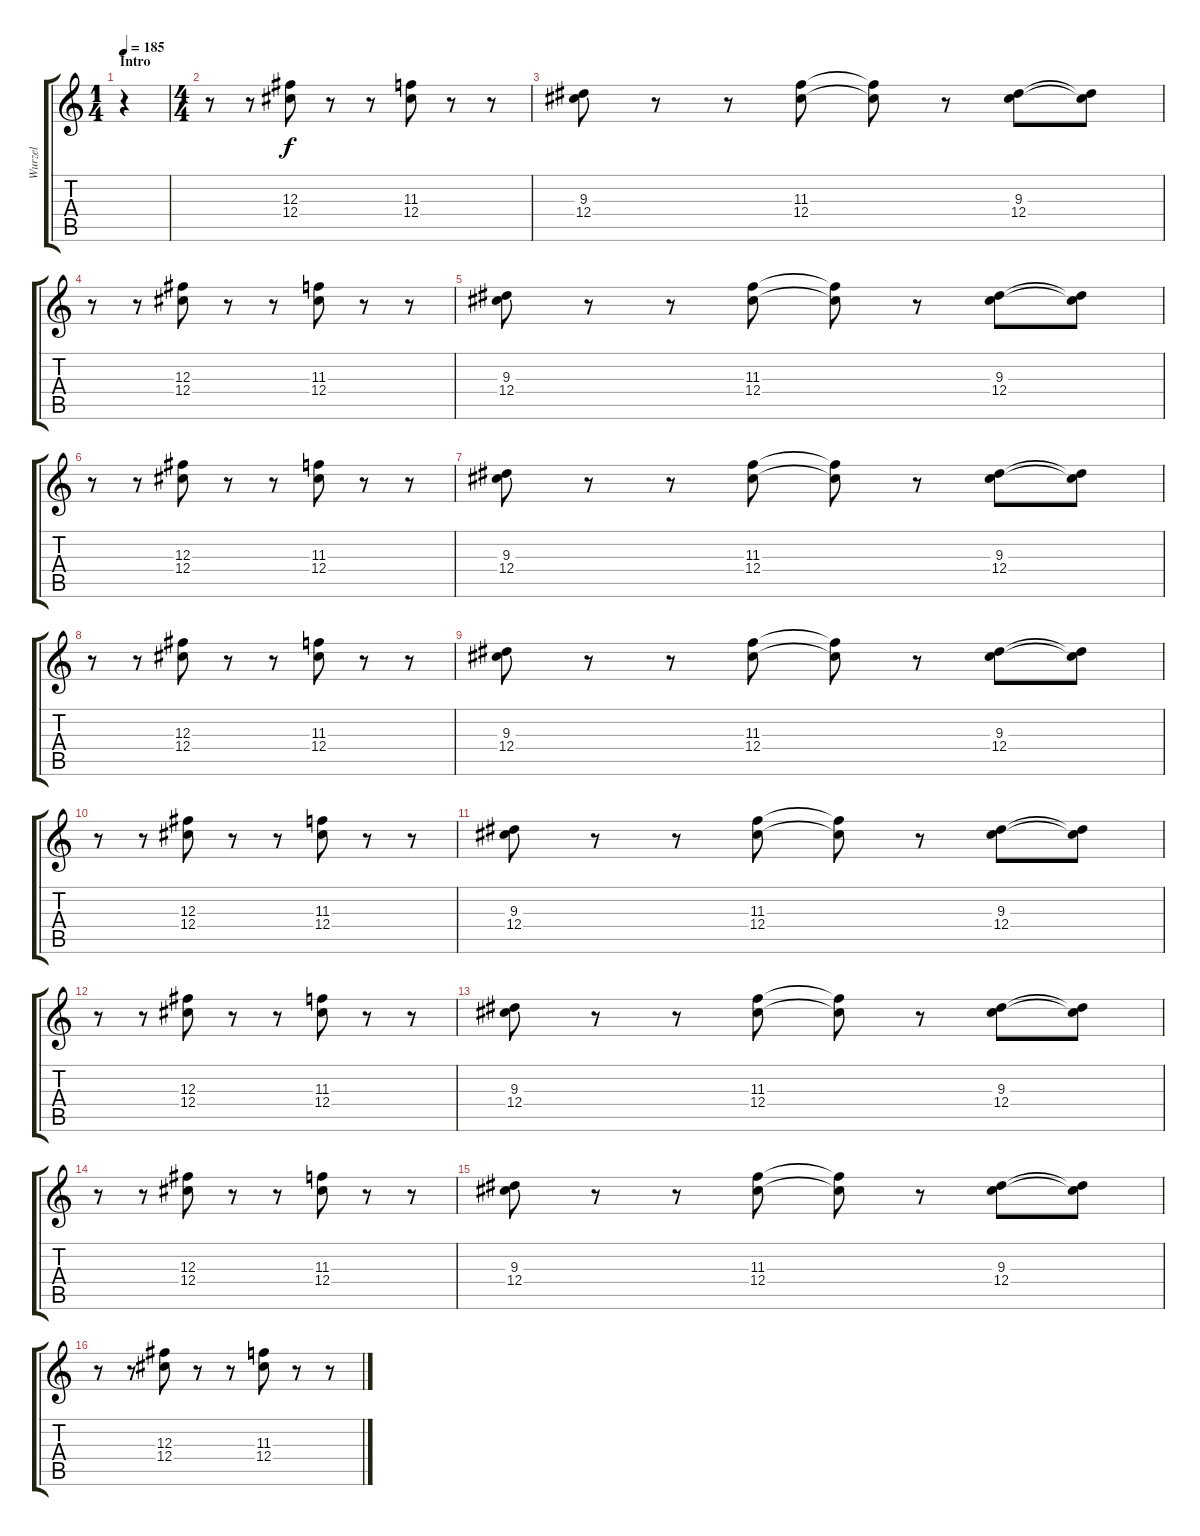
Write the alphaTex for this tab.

\track ("Wurzel" "Wurzel") {instrument distortionguitar}
\staff {score tabs}
\tuning (Eb4 Bb3 Gb3 Db3 Ab2 Eb2) {hide}
\ts (1 4)
\section ("" "Intro")
\tempo 185
\clef g2
\ks c
r.4{dy f instrument distortionguitar} |
\ts (4 4)
r.8 r.8 (12.3 12.4).8 r.8 r.8 (11.3 12.4).8 r.8 r.8 |
(9.3 12.4).8 r.8 r.8 (11.3 12.4).8 (11.3{t} 12.4{t}).8 r.8 (9.3 12.4).8 (9.3{t} 12.4{t}).8 |
r.8 r.8 (12.3 12.4).8 r.8 r.8 (11.3 12.4).8 r.8 r.8 |
(9.3 12.4).8 r.8 r.8 (11.3 12.4).8 (11.3{t} 12.4{t}).8 r.8 (9.3 12.4).8 (9.3{t} 12.4{t}).8 |
r.8 r.8 (12.3 12.4).8 r.8 r.8 (11.3 12.4).8 r.8 r.8 |
(9.3 12.4).8 r.8 r.8 (11.3 12.4).8 (11.3{t} 12.4{t}).8 r.8 (9.3 12.4).8 (9.3{t} 12.4{t}).8 |
r.8 r.8 (12.3 12.4).8 r.8 r.8 (11.3 12.4).8 r.8 r.8 |
(9.3 12.4).8 r.8 r.8 (11.3 12.4).8 (11.3{t} 12.4{t}).8 r.8 (9.3 12.4).8 (9.3{t} 12.4{t}).8 |
r.8 r.8 (12.3 12.4).8 r.8 r.8 (11.3 12.4).8 r.8 r.8 |
(9.3 12.4).8 r.8 r.8 (11.3 12.4).8 (11.3{t} 12.4{t}).8 r.8 (9.3 12.4).8 (9.3{t} 12.4{t}).8 |
r.8 r.8 (12.3 12.4).8 r.8 r.8 (11.3 12.4).8 r.8 r.8 |
(9.3 12.4).8 r.8 r.8 (11.3 12.4).8 (11.3{t} 12.4{t}).8 r.8 (9.3 12.4).8 (9.3{t} 12.4{t}).8 |
r.8 r.8 (12.3 12.4).8 r.8 r.8 (11.3 12.4).8 r.8 r.8 |
(9.3 12.4).8 r.8 r.8 (11.3 12.4).8 (11.3{t} 12.4{t}).8 r.8 (9.3 12.4).8 (9.3{t} 12.4{t}).8 |
r.8 r.8 (12.3 12.4).8 r.8 r.8 (11.3 12.4).8 r.8 r.8
